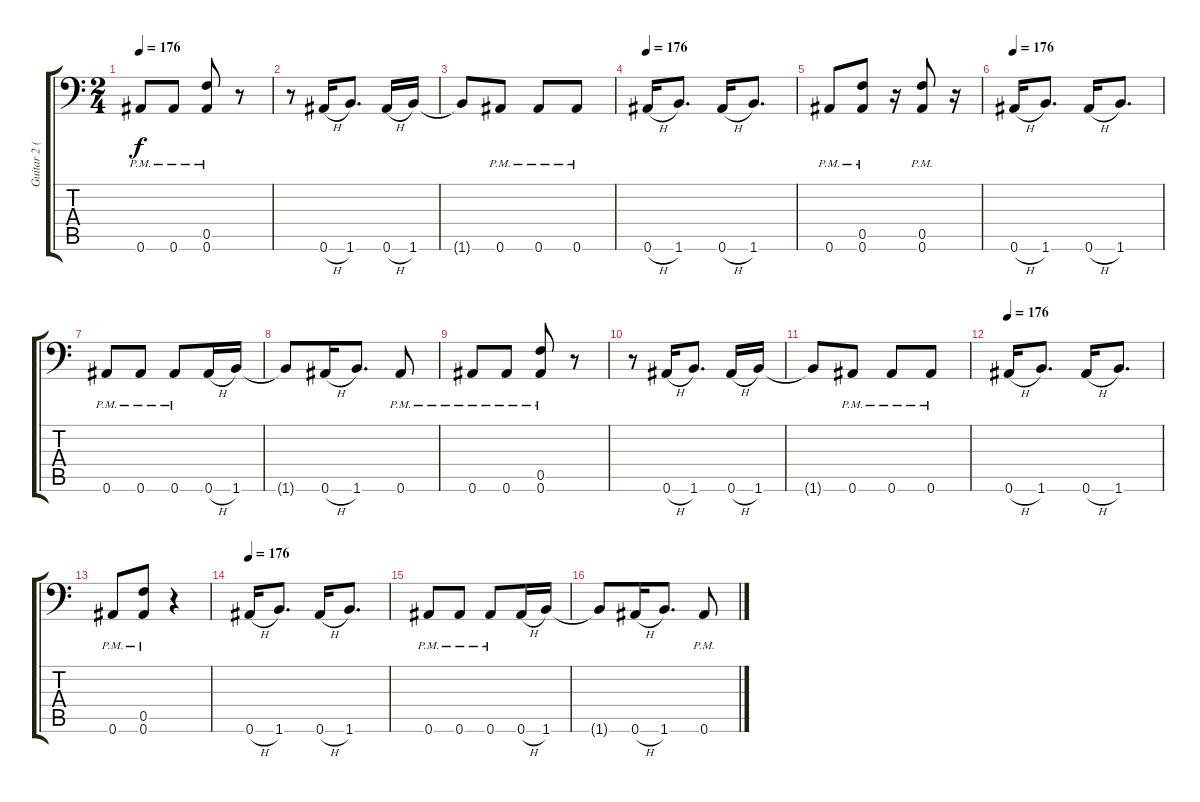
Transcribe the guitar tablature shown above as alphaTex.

\track ("Guitar 2 (Left)" "Guitar 2 (") {instrument distortionguitar}
\staff {score tabs}
\tuning (C4 G3 Eb3 Bb2 F2 Bb1) {hide}
\ts (2 4)
\tempo 176
\clef f4
\ks c
0.6{pm}.8{dy f} 0.6{pm}.8 (0.5{pm} 0.6{pm}).8 r.8 |
r.8 0.6{h}.16 1.6.8{d} 0.6{h}.16 1.6.16 |
1.6{t}.8 0.6{pm}.8 0.6{pm}.8 0.6{pm}.8 |
\tempo 176
0.6{h}.16 1.6.8{d} 0.6{h}.16 1.6.8{d} |
0.6{pm}.8 (0.5{pm} 0.6{pm}).8 r.16 (0.5{pm} 0.6{pm}).8 r.16 |
\tempo 176
0.6{h}.16 1.6.8{d} 0.6{h}.16 1.6.8{d} |
0.6{pm}.8 0.6{pm}.8 0.6{pm}.8 0.6{h}.16 1.6.16 |
1.6{t}.8 0.6{h}.16 1.6.8{d} 0.6{pm}.8 |
0.6{pm}.8 0.6{pm}.8 (0.5{pm} 0.6{pm}).8 r.8 |
r.8 0.6{h}.16 1.6.8{d} 0.6{h}.16 1.6.16 |
1.6{t}.8 0.6{pm}.8 0.6{pm}.8 0.6{pm}.8 |
\tempo 176
0.6{h}.16 1.6.8{d} 0.6{h}.16 1.6.8{d} |
0.6{pm}.8 (0.5{pm} 0.6{pm}).8 r.4 |
\tempo 176
0.6{h}.16 1.6.8{d} 0.6{h}.16 1.6.8{d} |
0.6{pm}.8 0.6{pm}.8 0.6{pm}.8 0.6{h}.16 1.6.16 |
1.6{t}.8 0.6{h}.16 1.6.8{d} 0.6{pm}.8
